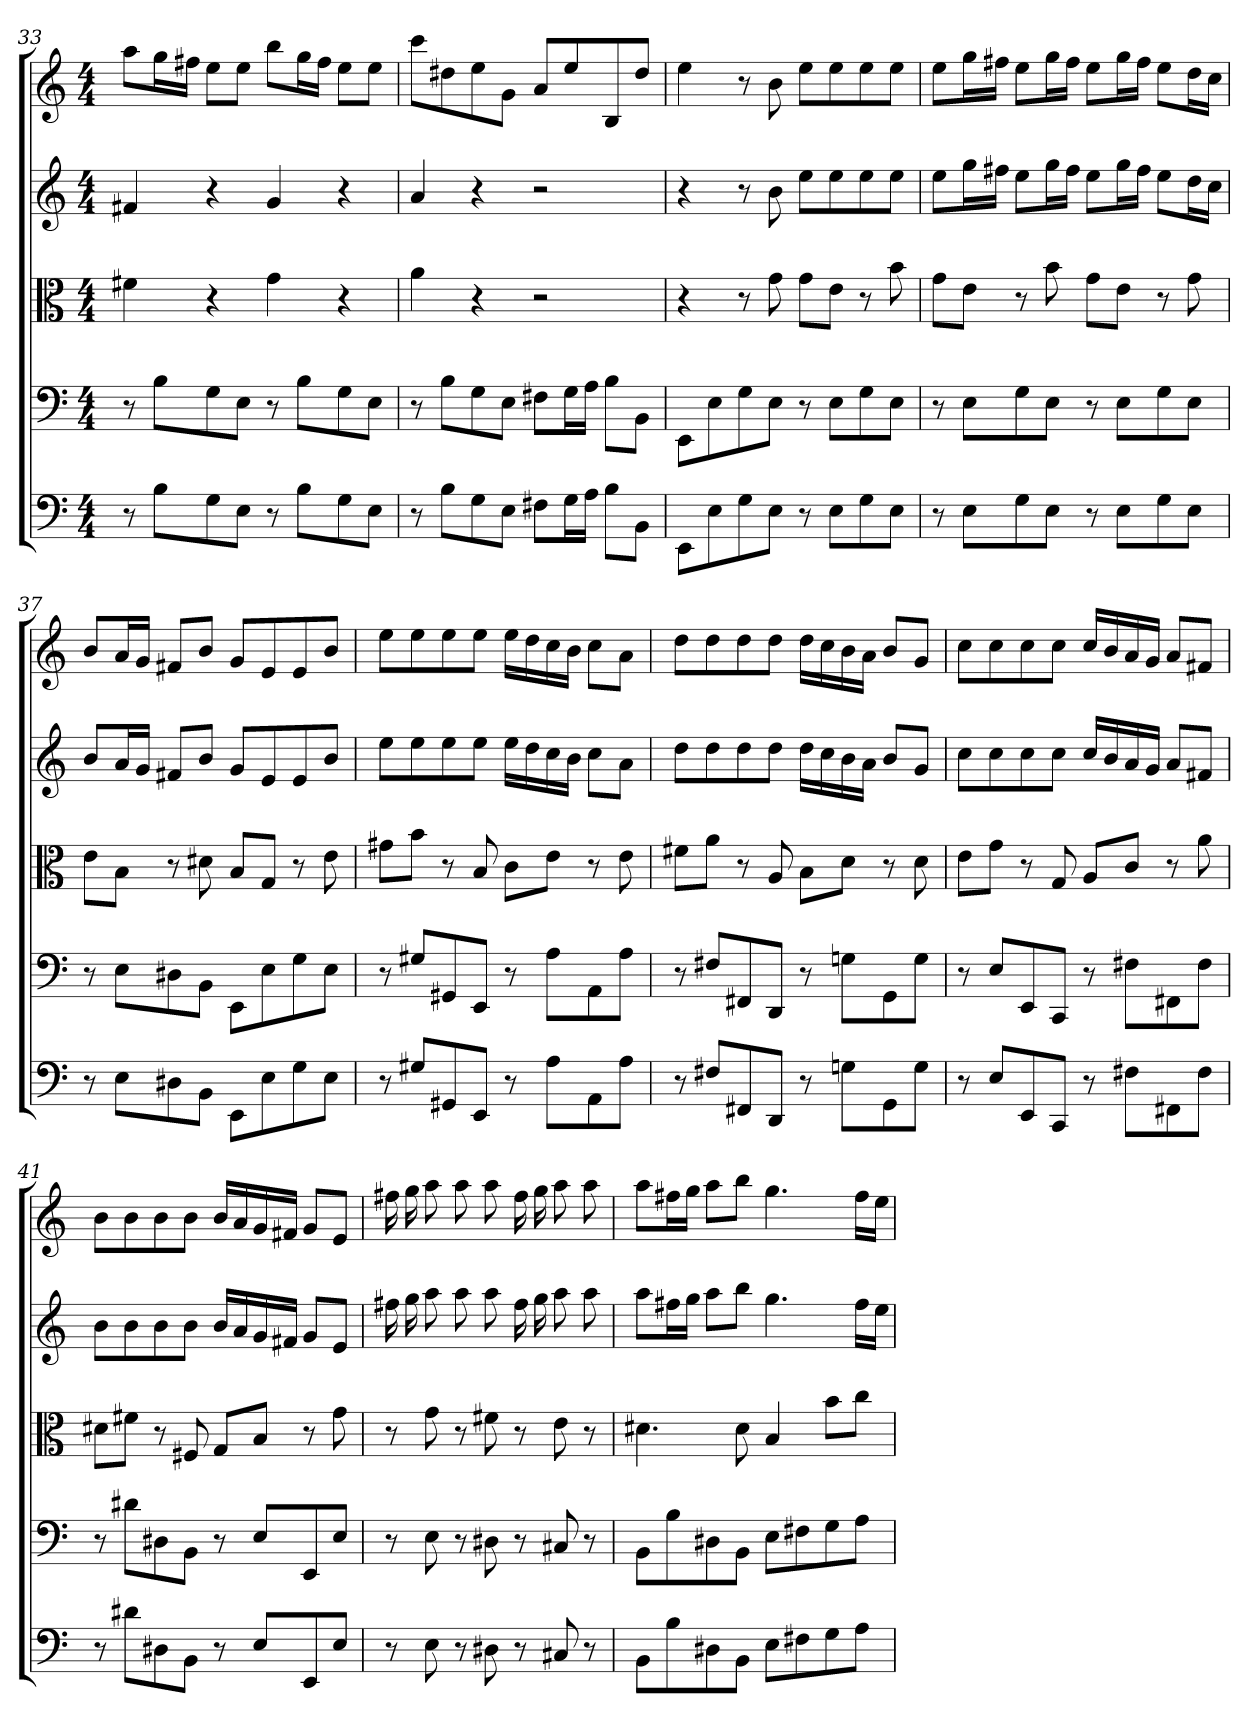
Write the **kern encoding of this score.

**kern	**kern	**kern	**kern	**kern
*part5	*part4	*part3	*part2	*part1
*staff5	*staff4	*staff3	*staff2	*staff1
*clefF4	*clefF4	*clefC3	*clefG2	*clefG2
*k[]	*k[]	*k[]	*k[]	*k[]
*a:	*a:	*a:	*a:	*a:
*M4/4	*M4/4	*M4/4	*M4/4	*M4/4
=33	=33	=33	=33	=33
8r	8r	4f#X\	4f#X/	8aa\L
8B\L	8B\L	.	.	16gg\L
.	.	.	.	16ff#X\JJ
8G\	8G\	4r	4r	8ee\L
8E\J	8E\J	.	.	8ee\J
8r	8r	4g\	4g/	8bb\L
8B\L	8B\L	.	.	16gg\L
.	.	.	.	16ff#\JJ
8G\	8G\	4r	4r	8ee\L
8E\J	8E\J	.	.	8ee\J
=34	=34	=34	=34	=34
8r	8r	4a\	4a/	8ccc\L
8B\L	8B\L	.	.	8dd#X\
8G\	8G\	4r	4r	8ee\
8E\J	8E\J	.	.	8g\J
8F#X\L	8F#X\L	2r	2r	8a/L
16G\L	16G\L	.	.	8ee/
16A\JJ	16A\JJ	.	.	.
8B\L	8B\L	.	.	8B/
8BB\J	8BB\J	.	.	8dd#/J
=35	=35	=35	=35	=35
8EE\L	8EE\L	4r	4r	4ee\
8E\	8E\	.	.	.
8G\	8G\	8r	8r	8r
8E\J	8E\J	8g\	8b\	8b\
8r	8r	8g\L	8ee\L	8ee\L
8E\L	8E\L	8e\J	8ee\	8ee\
8G\	8G\	8r	8ee\	8ee\
8E\J	8E\J	8b\	8ee\J	8ee\J
=36	=36	=36	=36	=36
8r	8r	8g\L	8ee\L	8ee\L
8E\L	8E\L	8e\J	16gg\L	16gg\L
.	.	.	16ff#X\JJ	16ff#X\JJ
8G\	8G\	8r	8ee\L	8ee\L
8E\J	8E\J	8b\	16gg\L	16gg\L
.	.	.	16ff#\JJ	16ff#\JJ
8r	8r	8g\L	8ee\L	8ee\L
8E\L	8E\L	8e\J	16gg\L	16gg\L
.	.	.	16ff#\JJ	16ff#\JJ
8G\	8G\	8r	8ee\L	8ee\L
8E\J	8E\J	8g\	16dd\L	16dd\L
.	.	.	16cc\JJ	16cc\JJ
=37	=37	=37	=37	=37
8r	8r	8e\L	8b/L	8b/L
8E\L	8E\L	8B\J	16a/L	16a/L
.	.	.	16g/JJ	16g/JJ
8D#X\	8D#X\	8r	8f#X/L	8f#X/L
8BB\J	8BB\J	8d#X\	8b/J	8b/J
8EE\L	8EE\L	8B/L	8g/L	8g/L
8E\	8E\	8G/J	8e/	8e/
8G\	8G\	8r	8e/	8e/
8E\J	8E\J	8e\	8b/J	8b/J
=38	=38	=38	=38	=38
8r	8r	8g#X\L	8ee\L	8ee\L
8G#X/L	8G#X/L	8b\J	8ee\	8ee\
8GG#X/	8GG#X/	8r	8ee\	8ee\
8EE/J	8EE/J	8B/	8ee\J	8ee\J
8r	8r	8c\L	16ee\LL	16ee\LL
.	.	.	16dd\	16dd\
8A\L	8A\L	8e\J	16cc\	16cc\
.	.	.	16b\JJ	16b\JJ
8AA\	8AA\	8r	8cc\L	8cc\L
8A\J	8A\J	8e\	8a\J	8a\J
=39	=39	=39	=39	=39
8r	8r	8f#X\L	8dd\L	8dd\L
8F#X/L	8F#X/L	8a\J	8dd\	8dd\
8FF#X/	8FF#X/	8r	8dd\	8dd\
8DD/J	8DD/J	8A/	8dd\J	8dd\J
8r	8r	8B\L	16dd\LL	16dd\LL
.	.	.	16cc\	16cc\
8Gn\L	8Gn\L	8d\J	16b\	16b\
.	.	.	16a\JJ	16a\JJ
8GG\	8GG\	8r	8b/L	8b/L
8G\J	8G\J	8d\	8g/J	8g/J
=40	=40	=40	=40	=40
8r	8r	8e\L	8cc\L	8cc\L
8E/L	8E/L	8g\J	8cc\	8cc\
8EE/	8EE/	8r	8cc\	8cc\
8CC/J	8CC/J	8G/	8cc\J	8cc\J
8r	8r	8A/L	16cc/LL	16cc/LL
.	.	.	16b/	16b/
8F#X\L	8F#X\L	8c/J	16a/	16a/
.	.	.	16g/JJ	16g/JJ
8FF#X\	8FF#X\	8r	8a/L	8a/L
8F#\J	8F#\J	8a\	8f#X/J	8f#X/J
=41	=41	=41	=41	=41
8r	8r	8d#X\L	8b\L	8b\L
8d#X\L	8d#X\L	8f#X\J	8b\	8b\
8D#X\	8D#X\	8r	8b\	8b\
8BB\J	8BB\J	8F#X/	8b\J	8b\J
8r	8r	8G/L	16b/LL	16b/LL
.	.	.	16a/	16a/
8E/L	8E/L	8B/J	16g/	16g/
.	.	.	16f#X/JJ	16f#X/JJ
8EE/	8EE/	8r	8g/L	8g/L
8E/J	8E/J	8g\	8e/J	8e/J
=42	=42	=42	=42	=42
8r	8r	8r	16ff#X\	16ff#X\
.	.	.	16gg\	16gg\
8E\	8E\	8g\	8aa\	8aa\
8r	8r	8r	8aa\	8aa\
8D#X\	8D#X\	8f#X\	8aa\	8aa\
8r	8r	8r	16ff#\	16ff#\
.	.	.	16gg\	16gg\
8C#X/	8C#X/	8e\	8aa\	8aa\
8r	8r	8r	8aa\	8aa\
=43	=43	=43	=43	=43
8BB\L	8BB\L	4.d#X\	8aa\L	8aa\L
8B\	8B\	.	16ff#X\L	16ff#X\L
.	.	.	16gg\JJ	16gg\JJ
8D#X\	8D#X\	.	8aa\L	8aa\L
8BB\J	8BB\J	8d#\	8bb\J	8bb\J
8E\L	8E\L	4B/	4.gg\	4.gg\
8F#X\	8F#X\	.	.	.
8G\	8G\	8b\L	.	.
8A\J	8A\J	8cc\J	16ff#\LL	16ff#\LL
.	.	.	16ee\JJ	16ee\JJ
=	=	=	=	=
*-	*-	*-	*-	*-
